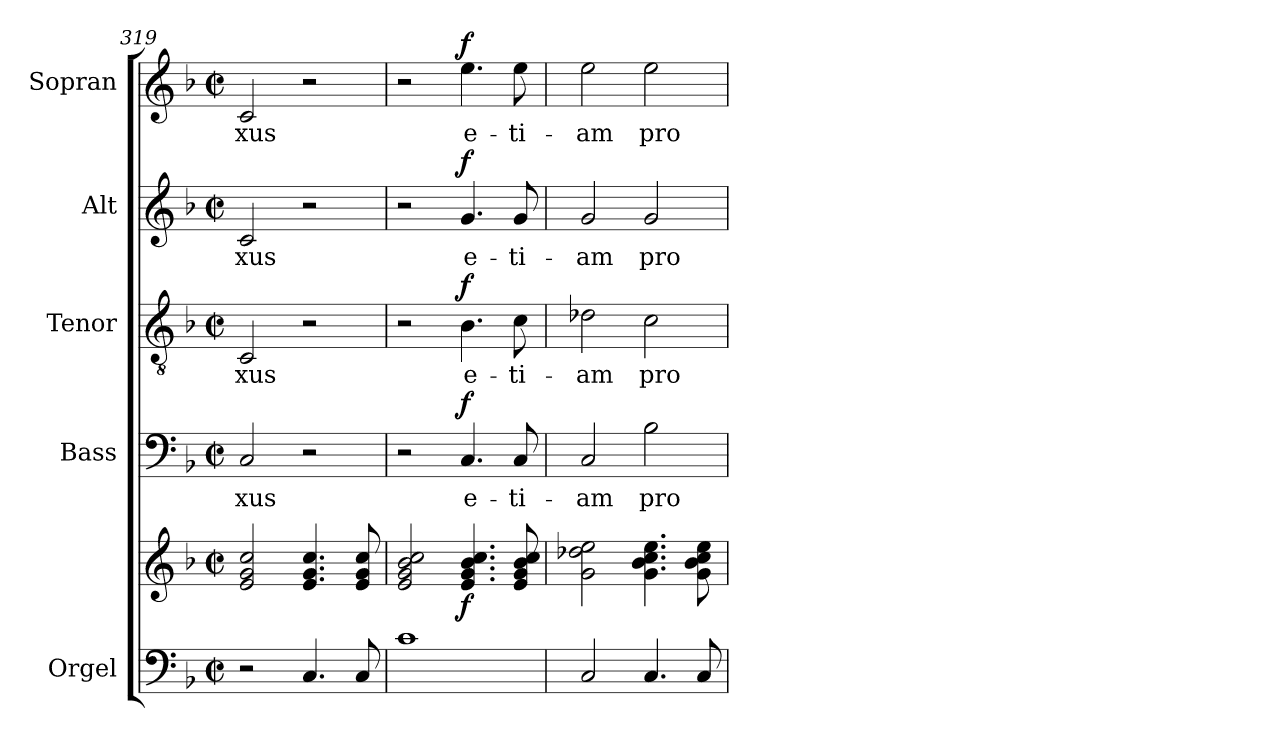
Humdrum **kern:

**kern	**kern	**dynam	**kern	**text	**dynam	**kern	**text	**dynam	**kern	**text	**dynam	**kern	**text	**dynam
*part5	*part5	*part5	*part4	*part4	*part4	*part3	*part3	*part3	*part2	*part2	*part2	*part1	*part1	*part1
*staff6	*staff5	*staff5/6	*staff4	*staff4	*staff4	*staff3	*staff3	*staff3	*staff2	*staff2	*staff2	*staff1	*staff1	*staff1
*I"Orgel	*	*	*I"Bass	*	*	*I"Tenor	*	*	*I"Alt	*	*	*I"Sopran	*	*
*I'Org.	*	*	*I'B.	*	*	*I'T.	*	*	*I'A.	*	*	*I'S.	*	*
*clefF4	*clefG2	*	*clefF4	*	*	*clefGv2	*	*	*clefG2	*	*	*clefG2	*	*
*k[b-]	*k[b-]	*	*k[b-]	*	*	*k[b-]	*	*	*k[b-]	*	*	*k[b-]	*	*
*F:	*F:	*	*F:	*	*	*F:	*	*	*F:	*	*	*F:	*	*
*M2/2	*M2/2	*	*M2/2	*	*	*M2/2	*	*	*M2/2	*	*	*M2/2	*	*
*met(c|)	*met(c|)	*	*met(c|)	*	*	*met(c|)	*	*	*met(c|)	*	*	*met(c|)	*	*
=319	=319	=319	=319	=319	=319	=319	=319	=319	=319	=319	=319	=319	=319	=319
!	!	!	!	!LO:LY:b	!	!	!LO:LY:b	!	!	!LO:LY:b	!	!	!LO:LY:b	!
2r	2e/ 2g/ 2cc/	.	2C/	-xus	.	2C/	-xus	.	2c/	-xus	.	2c/	-xus	.
4.C/	4.e/ 4.g/ 4.cc/	.	2r	.	.	2r	.	.	2r	.	.	2r	.	.
8C/	8e/ 8g/ 8cc/	.	.	.	.	.	.	.	.	.	.	.	.	.
=320	=320	=320	=320	=320	=320	=320	=320	=320	=320	=320	=320	=320	=320	=320
1c	2e/ 2g/ 2b-/ 2cc/	.	2r	.	.	2r	.	.	2r	.	.	2r	.	.
!	!	!LO:DY:b	!	!LO:LY:b	!LO:DY:a	!	!LO:LY:b	!LO:DY:a	!	!LO:LY:b	!LO:DY:a	!	!LO:LY:b	!LO:DY:a
.	4.e/ 4.g/ 4.b-/ 4.cc/	f	4.C/	e-	f	4.B-\	e-	f	4.g/	e-	f	4.ee\	e-	f
!	!	!	!	!LO:LY:b	!	!	!LO:LY:b	!	!	!LO:LY:b	!	!	!LO:LY:b	!
.	8e/ 8g/ 8b-/ 8cc/	.	8C/	-ti-	.	8c\	-ti-	.	8g/	-ti-	.	8ee\	-ti-	.
=321	=321	=321	=321	=321	=321	=321	=321	=321	=321	=321	=321	=321	=321	=321
!	!	!	!	!LO:LY:b	!	!	!LO:LY:b	!	!	!LO:LY:b	!	!	!LO:LY:b	!
2C/	2g\ 2dd-X\ 2ee\	.	2C/	-am	.	2d-X\	-am	.	2g/	-am	.	2ee\	-am	.
!	!	!	!	!LO:LY:b	!	!	!LO:LY:b	!	!	!LO:LY:b	!	!	!LO:LY:b	!
4.C/	4.g\ 4.b-\ 4.cc\ 4.ee\	.	2B-\	pro	.	2c\	pro	.	2g/	pro	.	2ee\	pro	.
8C/	8g\ 8b-\ 8cc\ 8ee\	.	.	.	.	.	.	.	.	.	.	.	.	.
=	=	=	=	=	=	=	=	=	=	=	=	=	=	=
*-	*-	*-	*-	*-	*-	*-	*-	*-	*-	*-	*-	*-	*-	*-
